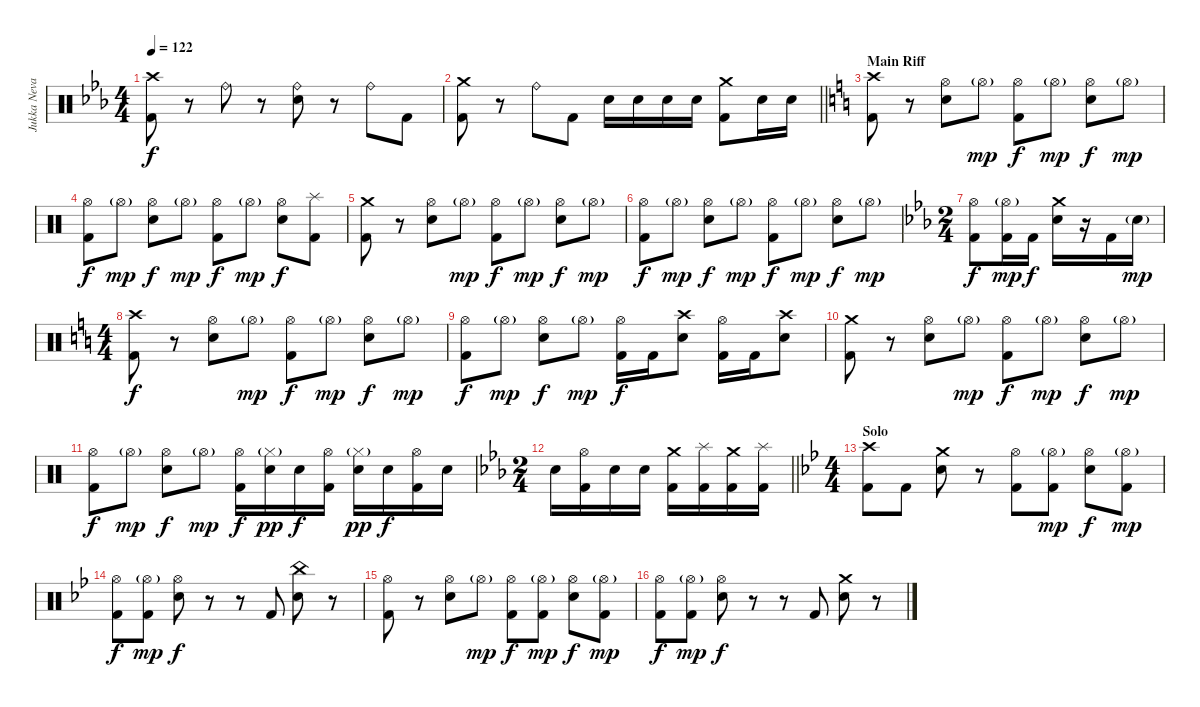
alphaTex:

\track ("Jukka Nevalainen " "Jukka Neva") {instrument percussion}
\staff {score}
\articulation defaults
\ts (4 4)
\tempo 122
\clef neutral
\ks eb
("Crash high (hit)" "Kick (hit) 2").8{dy f} r.8 "Ride (bell)".8 r.8 ("Ride (bell)" "Snare (hit) 2").8 r.8 "Ride (bell)".8 "Kick (hit) 2".8 |
\barLineRight lightlight
("Crash medium (hit)" "Kick (hit) 2").8 r.8 "Ride (bell)".8 "Kick (hit) 2".8 "Snare (hit) 2".16 "Snare (hit) 2".16 "Snare (hit) 2".16 "Snare (hit) 2".16 ("Crash medium (hit)" "Kick (hit) 2").8 "Snare (hit) 2".16 "Snare (hit) 2".16 |
\section ("" "Main Riff")
\ks c
("Crash high (hit)" "Kick (hit) 2").8 r.8 ("Hi-Hat (open)" "Snare (hit) 2").8 "Hi-Hat (open)"{g}.8{dy mp} ("Hi-Hat (open)" "Kick (hit) 2").8{dy f} "Hi-Hat (open)"{g}.8{dy mp} ("Hi-Hat (open)" "Snare (hit) 2").8{dy f} "Hi-Hat (open)"{g}.8{dy mp} |
("Hi-Hat (open)" "Kick (hit) 2").8{dy f} "Hi-Hat (open)"{g}.8{dy mp} ("Hi-Hat (open)" "Snare (hit) 2").8{dy f} "Hi-Hat (open)"{g}.8{dy mp} ("Hi-Hat (open)" "Kick (hit) 2").8{dy f} "Hi-Hat (open)"{g}.8{dy mp} ("Hi-Hat (open)" "Snare (hit) 2").8{dy f} ("Splash (hit)" "Kick (hit) 2").8 |
("Crash medium (hit)" "Kick (hit) 2").8 r.8 ("Hi-Hat (open)" "Snare (hit) 2").8 "Hi-Hat (open)"{g}.8{dy mp} ("Hi-Hat (open)" "Kick (hit) 2").8{dy f} "Hi-Hat (open)"{g}.8{dy mp} ("Hi-Hat (open)" "Snare (hit) 2").8{dy f} "Hi-Hat (open)"{g}.8{dy mp} |
("Hi-Hat (open)" "Kick (hit) 2").8{dy f} "Hi-Hat (open)"{g}.8{dy mp} ("Hi-Hat (open)" "Snare (hit) 2").8{dy f} "Hi-Hat (open)"{g}.8{dy mp} ("Hi-Hat (open)" "Kick (hit) 2").8{dy f} "Hi-Hat (open)"{g}.8{dy mp} ("Hi-Hat (open)" "Snare (hit) 2").8{dy f} "Hi-Hat (open)"{g}.8{dy mp} |
\ts (2 4)
\ks eb
("Hi-Hat (open)" "Kick (hit) 2").8{dy f} ("Hi-Hat (open)"{g} "Kick (hit) 2").16{dy mp} "Kick (hit) 2".16{dy f} ("Crash medium (hit)" "Snare (hit) 2").16 r.16 "Kick (hit) 2".16 "Snare (hit) 2"{g}.16{dy mp} |
\ts (4 4)
\ks c
("Crash high (hit)" "Kick (hit) 2").8{dy f} r.8 ("Hi-Hat (open)" "Snare (hit) 2").8 "Hi-Hat (open)"{g}.8{dy mp} ("Hi-Hat (open)" "Kick (hit) 2").8{dy f} "Hi-Hat (open)"{g}.8{dy mp} ("Hi-Hat (open)" "Snare (hit) 2").8{dy f} "Hi-Hat (open)"{g}.8{dy mp} |
("Hi-Hat (open)" "Kick (hit) 2").8{dy f} "Hi-Hat (open)"{g}.8{dy mp} ("Hi-Hat (open)" "Snare (hit) 2").8{dy f} "Hi-Hat (open)"{g}.8{dy mp} ("Hi-Hat (open)" "Kick (hit) 2").16{dy f} "Kick (hit) 2".16 ("Crash high (hit)" "Snare (hit) 2").8 ("Hi-Hat (open)" "Kick (hit) 2").16 "Kick (hit) 2".16 ("Crash high (hit)" "Snare (hit) 2").8 |
("Crash medium (hit)" "Kick (hit) 2").8 r.8 ("Hi-Hat (open)" "Snare (hit) 2").8 "Hi-Hat (open)"{g}.8{dy mp} ("Hi-Hat (open)" "Kick (hit) 2").8{dy f} "Hi-Hat (open)"{g}.8{dy mp} ("Hi-Hat (open)" "Snare (hit) 2").8{dy f} "Hi-Hat (open)"{g}.8{dy mp} |
("Hi-Hat (open)" "Kick (hit) 2").8{dy f} "Hi-Hat (open)"{g}.8{dy mp} ("Hi-Hat (open)" "Snare (hit) 2").8{dy f} "Hi-Hat (open)"{g}.8{dy mp} ("Hi-Hat (open)" "Kick (hit) 2").16{dy f} ("Hi-Hat (closed)"{g} "Snare (hit) 2").16{dy pp} "Snare (hit) 2".16{dy f} ("Hi-Hat (open)" "Kick (hit) 2").16 ("Hi-Hat (closed)"{g} "Snare (hit) 2").16{dy pp} "Snare (hit) 2".16{dy f} ("Hi-Hat (open)" "Kick (hit) 2").16 "Snare (hit) 2".16 |
\ts (2 4)
\barLineRight lightlight
\ks eb "Snare (hit) 2".16
("Hi-Hat (open)" "Kick (hit) 2").16 "Snare (hit) 2".16 "Snare (hit) 2".16 ("Crash medium (hit)" "Kick (hit) 2").16 ("Splash (hit)" "Kick (hit) 2").16 ("Crash medium (hit)" "Kick (hit) 2").16 ("Splash (hit)" "Kick (hit) 2").16 |
\ts (4 4)
\section ("" "Solo")
\ks bb
("Crash high (hit)" "Kick (hit) 2").8 "Kick (hit) 2".8 ("Crash medium (hit)" "Snare (hit) 2").8 r.8 ("Hi-Hat (open)" "Kick (hit) 2").8 ("Hi-Hat (open)"{g} "Kick (hit) 2").8{dy mp} ("Hi-Hat (open)" "Snare (hit) 2").8{dy f} ("Hi-Hat (open)"{g} "Kick (hit) 2").8{dy mp} |
("Hi-Hat (open)" "Kick (hit) 2").8{dy f} ("Hi-Hat (open)"{g} "Kick (hit) 2").8{dy mp} ("Hi-Hat (open)" "Snare (hit) 2").8{dy f} r.8 r.8 "Kick (hit) 2".8 ("China (hit)" "Snare (hit) 2").8 r.8 |
("Hi-Hat (open)" "Kick (hit) 2").8 r.8 ("Hi-Hat (open)" "Snare (hit) 2").8 "Hi-Hat (open)"{g}.8{dy mp} ("Hi-Hat (open)" "Kick (hit) 2").8{dy f} ("Hi-Hat (open)"{g} "Kick (hit) 2").8{dy mp} ("Hi-Hat (open)" "Snare (hit) 2").8{dy f} ("Hi-Hat (open)"{g} "Kick (hit) 2").8{dy mp} |
("Hi-Hat (open)" "Kick (hit) 2").8{dy f} ("Hi-Hat (open)"{g} "Kick (hit) 2").8{dy mp} ("Hi-Hat (open)" "Snare (hit) 2").8{dy f} r.8 r.8 "Kick (hit) 2".8 ("Crash medium (hit)" "Snare (hit) 2").8 r.8
